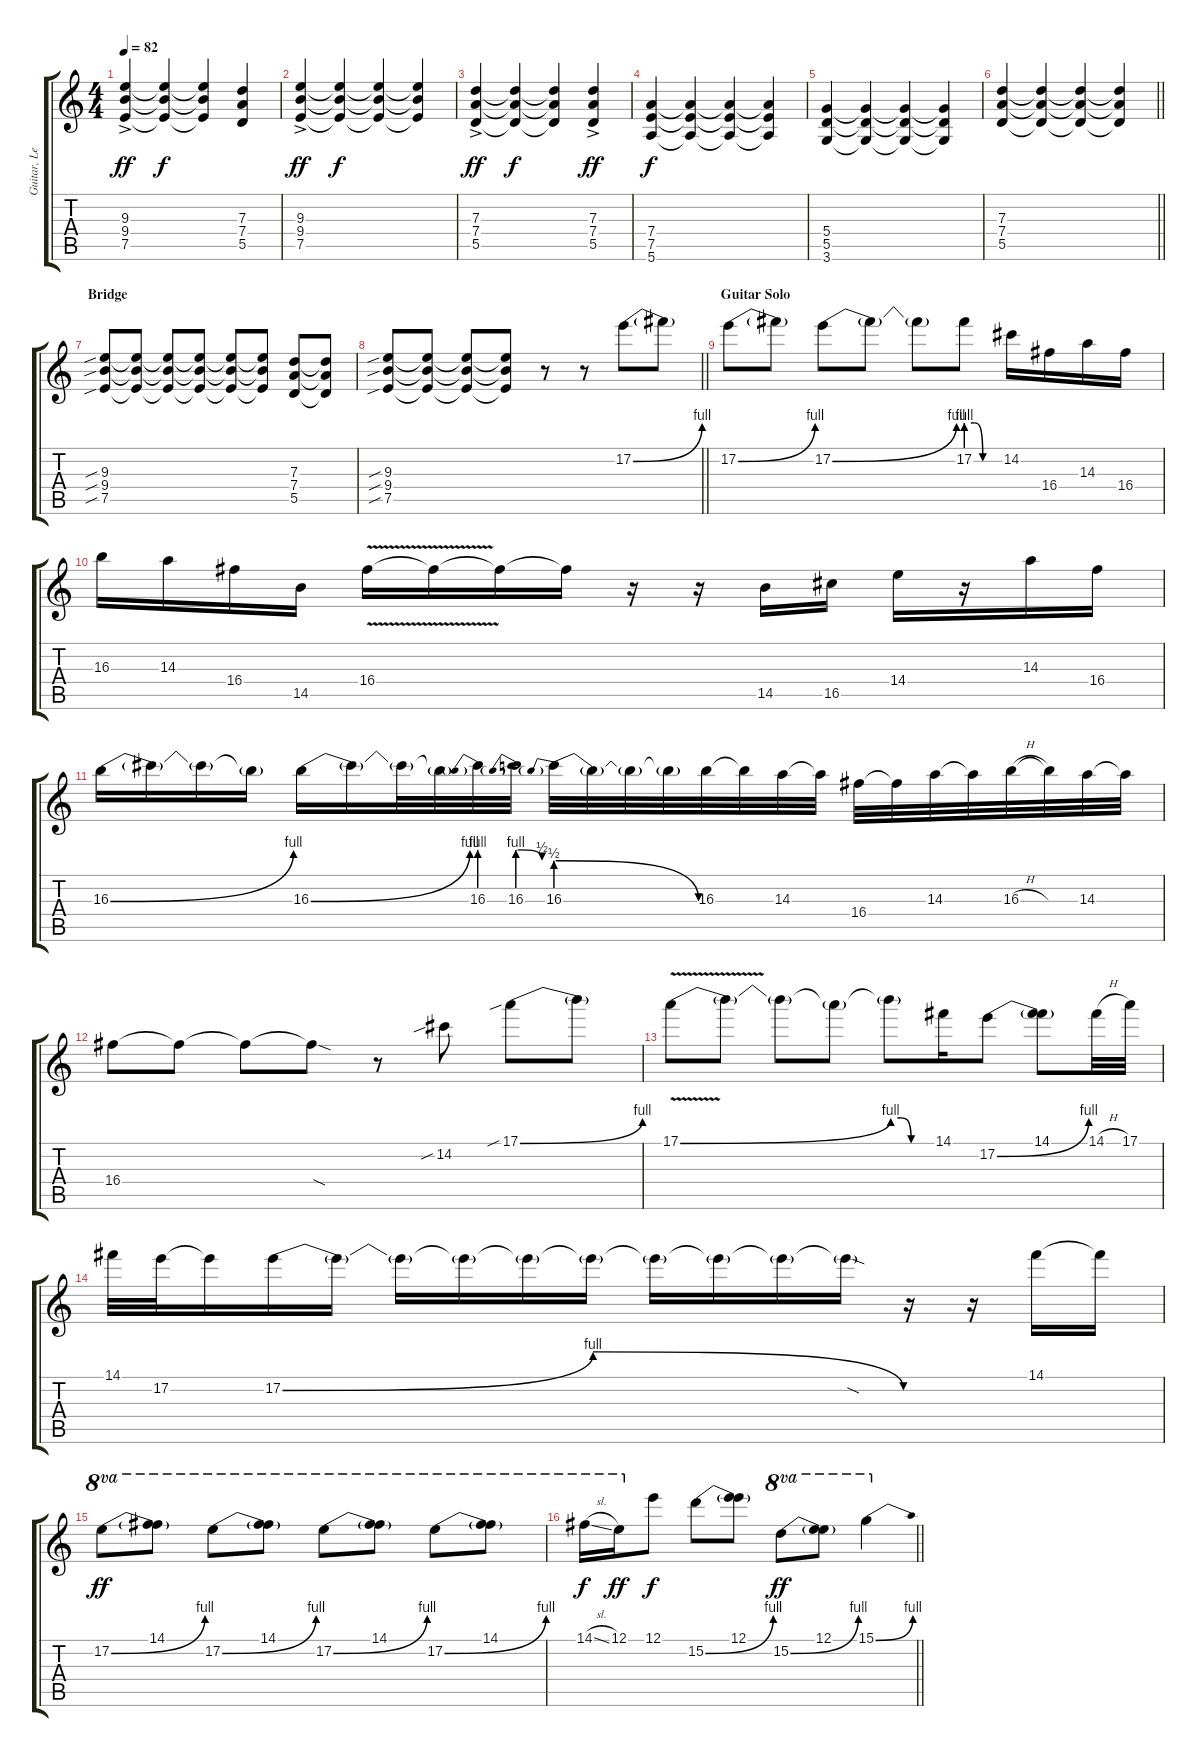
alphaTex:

\track ("Guitar, Lead" "Guitar, Le") {instrument electricguitarclean}
\staff {score tabs}
\tuning (E4 B3 G3 D3 A2 E2) {hide}
\ts (4 4)
\tempo 82
\clef g2
\ks c
(9.3{ac} 9.4{ac} 7.5{ac}).4{dy ff} (9.3{t} 9.4{t} 7.5{t}).4{dy f} (9.3{t} 9.4{t} 7.5{t}).4 (7.3 7.4 5.5).4 |
(9.3{ac} 9.4{ac} 7.5{ac}).4{dy ff} (9.3{t} 9.4{t} 7.5{t}).4{dy f} (9.3{t} 9.4{t} 7.5{t}).4 (9.3{t} 9.4{t} 7.5{t}).4 |
(7.3{ac} 7.4{ac} 5.5{ac}).4{dy ff} (7.3{t} 7.4{t} 5.5{t}).4{dy f} (7.3{t} 7.4{t} 5.5{t}).4 (7.3{ac} 7.4{ac} 5.5{ac}).4{dy ff} |
(7.4 7.5 5.6).4{dy f} (7.4{t} 7.5{t} 5.6{t}).4 (7.4{t} 7.5{t} 5.6{t}).4 (7.4{t} 7.5{t} 5.6{t}).4 |
(5.4 5.5 3.6).4 (5.4{t} 5.5{t} 3.6{t}).4 (5.4{t} 5.5{t} 3.6{t}).4 (5.4{t} 5.5{t} 3.6{t}).4 |
\barLineRight lightlight
(7.3 7.4 5.5).4 (7.3{t} 7.4{t} 5.5{t}).4 (7.3{t} 7.4{t} 5.5{t}).4 (7.3{t} 7.4{t} 5.5{t}).4 |
\section ("" "Bridge")
(9.3{sib} 9.4{sib} 7.5{sib}).8 (9.3{t} 9.4{t} 7.5{t}).8 (9.3{t} 9.4{t} 7.5{t}).8 (9.3{t} 9.4{t} 7.5{t}).8 (9.3{t} 9.4{t} 7.5{t}).8 (9.3{t} 9.4{t} 7.5{t}).8 (7.3 7.4 5.5).8 (7.3{t} 7.4{t} 5.5{t}).8 |
\barLineRight lightlight
(9.3{sib} 9.4{sib} 7.5{sib}).8 (9.3{t} 9.4{t} 7.5{t}).8 (9.3{t} 9.4{t} 7.5{t}).8 (9.3{t} 9.4{t} 7.5{t}).8 r.8 r.8 17.2{be (bend 0 0 60 4)}.8 17.2{t}.8 |
\section ("" "Guitar Solo")
17.2{be (bend 0 0 60 4)}.8 17.2{t}.8 17.2{be (bend 0 0 60 4)}.8 17.2{t}.8 17.2{t}.8 17.2{be (custom 0 4 15 4 30 0 60 0)}.8 14.2.16 16.4.16 14.3.16 16.4.16 |
16.3.16 14.3.16 16.4.16 14.5.16 16.4{v}.16 16.4{t}.16 16.4{t}.16 16.4{t}.16 r.16 r.16 14.5.16 16.5.16 14.4.16 r.16 14.3.16 16.4.16 |
16.3{be (bend 0 0 60 4)}.16 16.3{t}.16 16.3{t}.16 16.3{t}.16 16.3{be (bend 0 0 60 4)}.16 16.3{t}.16 16.3{t}.32 16.3{t}.32 16.3{be (prebend 0 4 60 4)}.32 16.3{be (prebendrelease 0 4 60 2)}.32 16.3{be (prebendrelease 0 2 60 0)}.32 16.3{t}.32 16.3{t}.32 16.3{t}.32 16.3.32 16.3{t}.32 14.3.32 14.3{t}.32 16.4.32 16.4{t}.32 14.3.32 14.3{t}.32 16.3{h}.32 16.3{t}.32 14.3.32 14.3{t}.32 |
16.4.8 16.4{t}.8 16.4{t}.8 16.4{sod t}.8 r.8 14.2{sib}.8 17.1{be (bend 0 0 60 4) sib}.8 17.1{t}.8 |
17.1{be (bend 0 0 60 4) v}.8 17.1{t}.8 17.1{t}.8 17.1{t}.8 17.1{be (custom 0 4 15 4 30 0 60 0) t}.8 14.1.16 17.2{be (bend 0 0 60 4)}.8 (14.1 17.2{t}).8 14.1{h}.32 17.1.32 |
14.1.32 17.2.32 17.2{t}.16 17.2{be (bendrelease 0 0 15 4 45 4 60 0)}.16 17.2{t}.16 17.2{t}.16 17.2{t}.16 17.2{t}.16 17.2{t}.16 17.2{t}.16 17.2{t}.16 17.2{t}.16 17.2{sod t}.16 r.16 r.16 14.1.16 14.1{t}.16 |
17.2{be (bend 0 0 60 4)}.8{ot 8va dy ff} (14.1 17.2{t}).8{ot 8va} 17.2{be (bend 0 0 60 4)}.8{ot 8va} (14.1 17.2{t}).8{ot 8va} 17.2{be (bend 0 0 60 4)}.8{ot 8va} (14.1 17.2{t}).8{ot 8va} 17.2{be (bend 0 0 60 4)}.8{ot 8va} (14.1 17.2{t}).8{ot 8va} |
\barLineRight lightlight
14.1{sl}.16{ot 8va dy f} 12.1.16{ot 8va dy ff} 12.1.8{dy f} 15.2{be (bend 0 0 60 4)}.8 (12.1 15.2{t}).8 15.2{be (bend 0 0 60 4)}.8{ot 8va dy ff} (12.1 15.2{t}).8{ot 8va} 15.1{be (bend 0 0 60 4)}.4{ot 8va}
